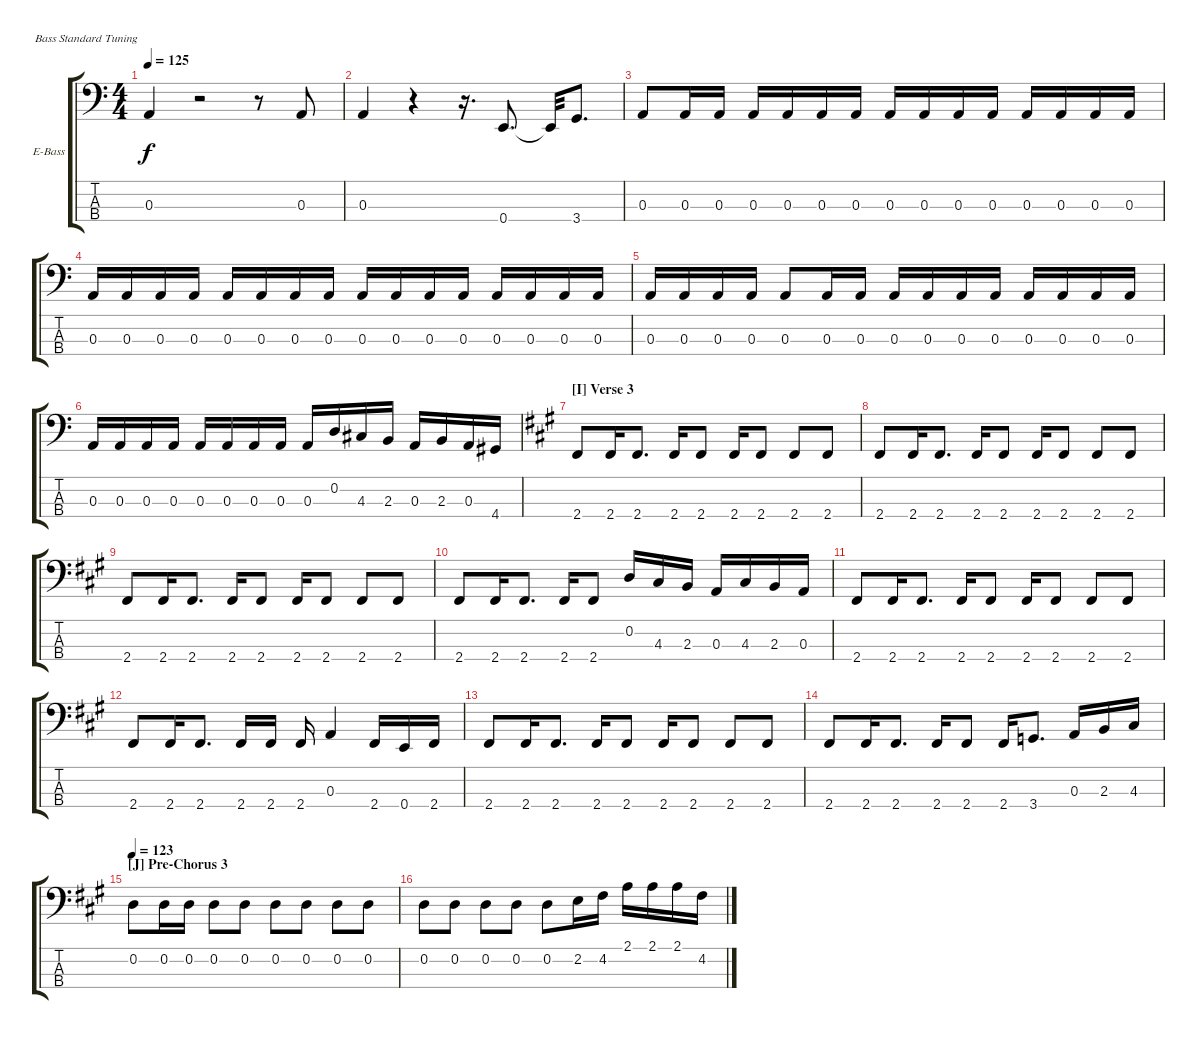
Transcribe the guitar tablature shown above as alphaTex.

\bracketExtendMode groupsimilarinstruments
\firstSystemTrackNameOrientation horizontal
\otherSystemsTrackNameOrientation horizontal
\track ("Jimmy Bain" "E-Bass") {instrument electricbasspick}
\staff {score tabs}
\tuning (G2 D2 A1 E1)
\ts (4 4)
\tempo 125
\clef f4
\ks aminor
0.3.4{dy f} r.2 r.8 0.3.8 |
0.3.4 r.4 r.16{d} 0.4.8{d} 0.4{t}.32 3.4.8{d} |
0.3.8 0.3.16 0.3.16 0.3.16 0.3.16 0.3.16 0.3.16 0.3.16 0.3.16 0.3.16 0.3.16 0.3.16 0.3.16 0.3.16 0.3.16 |
0.3.16 0.3.16 0.3.16 0.3.16 0.3.16 0.3.16 0.3.16 0.3.16 0.3.16 0.3.16 0.3.16 0.3.16 0.3.16 0.3.16 0.3.16 0.3.16 |
0.3.16 0.3.16 0.3.16 0.3.16 0.3.8 0.3.16 0.3.16 0.3.16 0.3.16 0.3.16 0.3.16 0.3.16 0.3.16 0.3.16 0.3.16 |
0.3.16 0.3.16 0.3.16 0.3.16 0.3.16 0.3.16 0.3.16 0.3.16 0.3.16 0.2.16 4.3.16 2.3.16 0.3.16 2.3.16 0.3.16 4.4.16 |
\section ("I" "Verse 3")
\ks f#minor
2.4.8 2.4.16 2.4.8{d} 2.4.16 2.4.8 2.4.16 2.4.8 2.4.8 2.4.8 |
2.4.8 2.4.16 2.4.8{d} 2.4.16 2.4.8 2.4.16 2.4.8 2.4.8 2.4.8 |
2.4.8 2.4.16 2.4.8{d} 2.4.16 2.4.8 2.4.16 2.4.8 2.4.8 2.4.8 |
2.4.8 2.4.16 2.4.8{d} 2.4.16 2.4.8 0.2.16 4.3.16 2.3.16 0.3.16 4.3.16 2.3.16 0.3.16 |
2.4.8 2.4.16 2.4.8{d} 2.4.16 2.4.8 2.4.16 2.4.8 2.4.8 2.4.8 |
2.4.8 2.4.16 2.4.8{d} 2.4.16 2.4.16 2.4.16 0.3.4 2.4.16 0.4.16 2.4.16 |
2.4.8 2.4.16 2.4.8{d} 2.4.16 2.4.8 2.4.16 2.4.8 2.4.8 2.4.8 |
2.4.8 2.4.16 2.4.8{d} 2.4.16 2.4.8 2.4.16 3.4.8{d} 0.3.16 2.3.16 4.3.16 |
\section ("J" "Pre-Chorus 3")
\tempo 123
0.2.8 0.2.16 0.2.16 0.2.8 0.2.8 0.2.8 0.2.8 0.2.8 0.2.8 |
0.2.8 0.2.8 0.2.8 0.2.8 0.2.8 2.2.16 4.2.16 2.1.16 2.1.16 2.1.16 4.2.16
